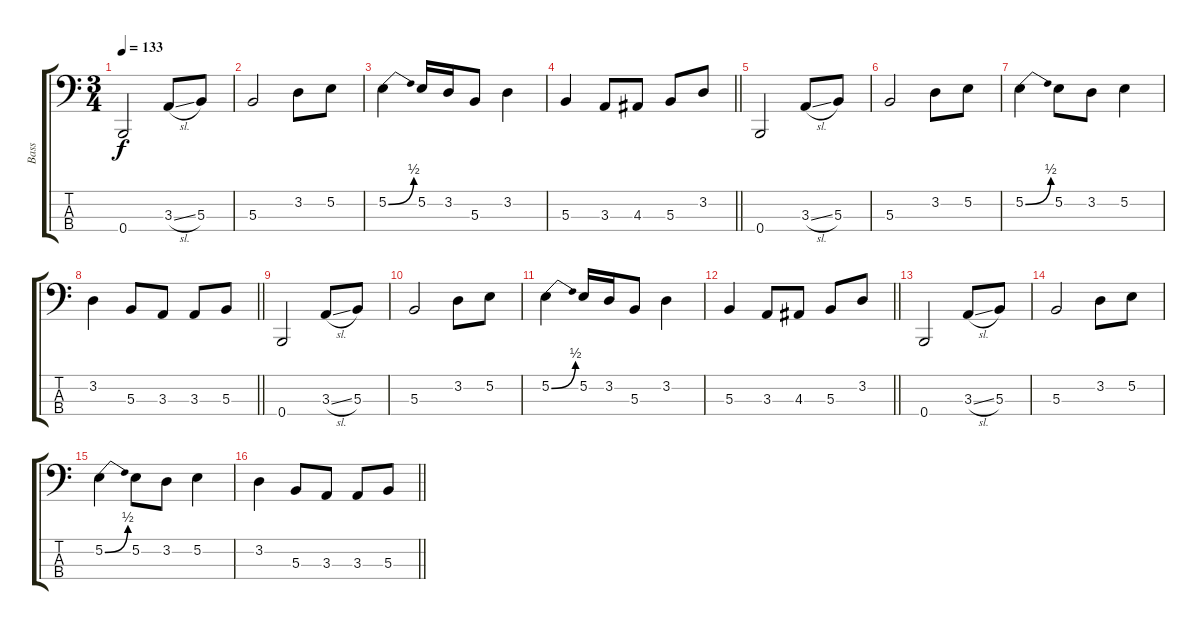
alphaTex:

\track ("Bass" "Bass") {instrument electricbassfinger}
\staff {score tabs}
\tuning (E2 B1 Gb1 B0) {hide}
\ts (3 4)
\tempo 133
\clef f4
\ks c
0.4.2{dy f} 3.3{sl}.8 5.3.8 |
5.3.2 3.2.8 5.2.8 |
5.2{be (bend 0 0 60 2)}.4 5.2.16 3.2.16 5.3.8 3.2.4 |
\barLineRight lightlight
5.3.4 3.3.8 4.3.8 5.3.8 3.2.8 |
\section ("" "")
0.4.2 3.3{sl}.8 5.3.8 |
5.3.2 3.2.8 5.2.8 |
5.2{be (bend 0 0 60 2)}.4 5.2.8 3.2.8 5.2.4 |
\barLineRight lightlight
3.2.4 5.3.8 3.3.8 3.3.8 5.3.8 |
0.4.2 3.3{sl}.8 5.3.8 |
5.3.2 3.2.8 5.2.8 |
5.2{be (bend 0 0 60 2)}.4 5.2.16 3.2.16 5.3.8 3.2.4 |
\barLineRight lightlight
5.3.4 3.3.8 4.3.8 5.3.8 3.2.8 |
0.4.2 3.3{sl}.8 5.3.8 |
5.3.2 3.2.8 5.2.8 |
5.2{be (bend 0 0 60 2)}.4 5.2.8 3.2.8 5.2.4 |
\barLineRight lightlight
3.2.4 5.3.8 3.3.8 3.3.8 5.3.8
